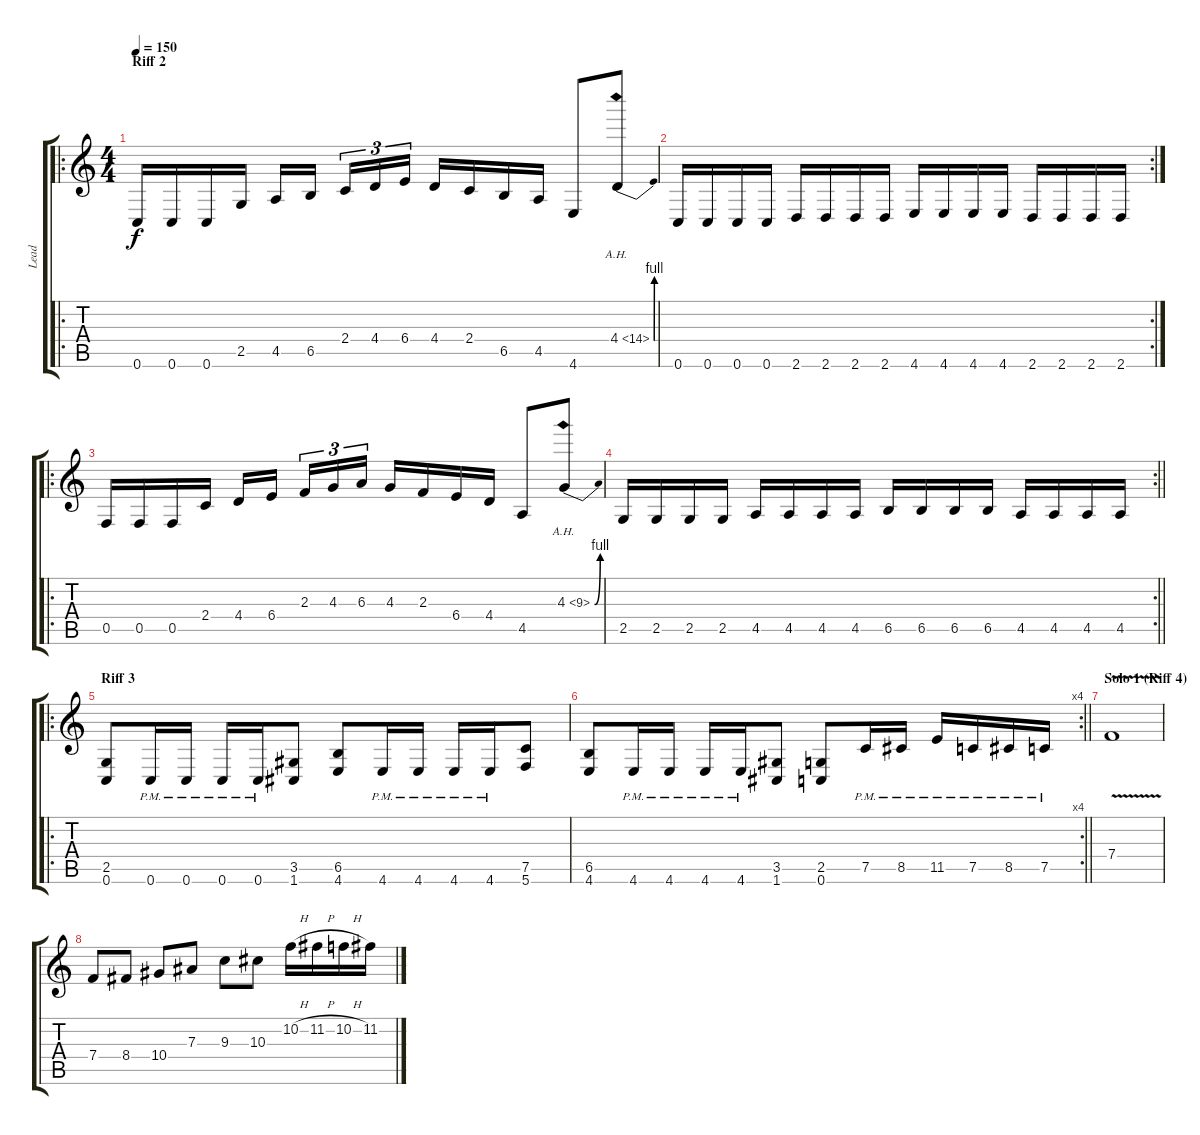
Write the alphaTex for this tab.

\track ("Lead" "Lead") {instrument distortionguitar}
\staff {score tabs}
\tuning (C4 G3 Eb3 Bb2 F2 C2) {hide}
\ro
\ts (4 4)
\section ("" "Riff 2")
\tempo 150
\clef g2
\ks c
0.6.16{dy f} 0.6.16 0.6.16 2.5.16 4.5.16 6.5.16{beam splitsecondary} 2.4.16{tu (3 2)} 4.4.16{tu (3 2)} 6.4.16{tu (3 2)} 4.4.16 2.4.16 6.5.16 4.5.16 4.6.8 4.4{be (bend 0 0 60 4) ah 10}.8 |
\rc 2
0.6.16 0.6.16 0.6.16 0.6.16 2.6.16 2.6.16 2.6.16 2.6.16 4.6.16 4.6.16 4.6.16 4.6.16 2.6.16 2.6.16 2.6.16 2.6.16 |
\ro
0.5.16 0.5.16 0.5.16 2.4.16 4.4.16 6.4.16{beam splitsecondary} 2.3.16{tu (3 2)} 4.3.16{tu (3 2)} 6.3.16{tu (3 2)} 4.3.16 2.3.16 6.4.16 4.4.16 4.5.8 4.3{be (bend 0 0 60 4) ah 5}.8 |
\rc 2
\barLineRight lightlight
2.5.16 2.5.16 2.5.16 2.5.16 4.5.16 4.5.16 4.5.16 4.5.16 6.5.16 6.5.16 6.5.16 6.5.16 4.5.16 4.5.16 4.5.16 4.5.16 |
\ro
\section ("" "Riff 3")
(2.5 0.6).8 0.6{pm}.16 0.6{pm}.16 0.6{pm}.16 0.6{pm}.16 (3.5 1.6).8 (6.5 4.6).8 4.6{pm}.16 4.6{pm}.16 4.6{pm}.16 4.6{pm}.16 (7.5 5.6).8 |
\rc 4
\barLineRight lightlight
(6.5 4.6).8 4.6{pm}.16 4.6{pm}.16 4.6{pm}.16 4.6{pm}.16 (3.5 1.6).8 (2.5 0.6).8 7.5{pm}.16 8.5{pm}.16 11.5{pm}.16 7.5{pm}.16 8.5{pm}.16 7.5{pm}.16 |
\section ("" "Solo 1 (Riff 4)")
7.4{v}.1 |
7.4.8 8.4.8 10.4.8 7.3.8 9.3.8 10.3.8 10.2{h}.16 11.2{h}.16 10.2{h}.16 11.2.16
